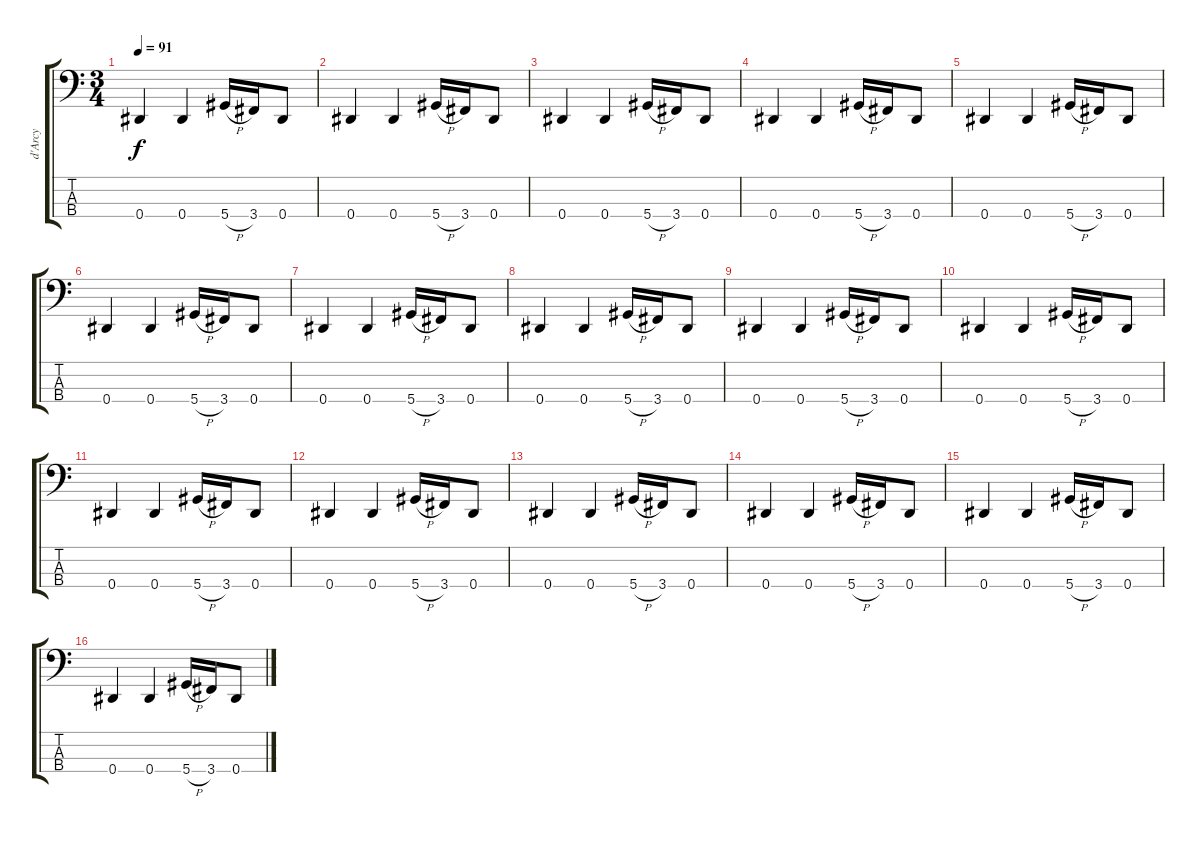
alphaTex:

\track ("d'Arcy" "d'Arcy") {instrument electricbasspick}
\staff {score tabs}
\tuning (Gb2 Db2 Ab1 Eb1) {hide}
\ts (3 4)
\tempo 91
\clef f4
\ks c
0.4.4{dy f} 0.4.4 5.4{h}.16 3.4.16 0.4.8 |
0.4.4 0.4.4 5.4{h}.16 3.4.16 0.4.8 |
0.4.4 0.4.4 5.4{h}.16 3.4.16 0.4.8 |
0.4.4 0.4.4 5.4{h}.16 3.4.16 0.4.8 |
0.4.4 0.4.4 5.4{h}.16 3.4.16 0.4.8 |
0.4.4 0.4.4 5.4{h}.16 3.4.16 0.4.8 |
0.4.4 0.4.4 5.4{h}.16 3.4.16 0.4.8 |
0.4.4 0.4.4 5.4{h}.16 3.4.16 0.4.8 |
0.4.4 0.4.4 5.4{h}.16 3.4.16 0.4.8 |
0.4.4 0.4.4 5.4{h}.16 3.4.16 0.4.8 |
0.4.4 0.4.4 5.4{h}.16 3.4.16 0.4.8 |
0.4.4 0.4.4 5.4{h}.16 3.4.16 0.4.8 |
0.4.4 0.4.4 5.4{h}.16 3.4.16 0.4.8 |
0.4.4 0.4.4 5.4{h}.16 3.4.16 0.4.8 |
0.4.4 0.4.4 5.4{h}.16 3.4.16 0.4.8 |
0.4.4 0.4.4 5.4{h}.16 3.4.16 0.4.8
